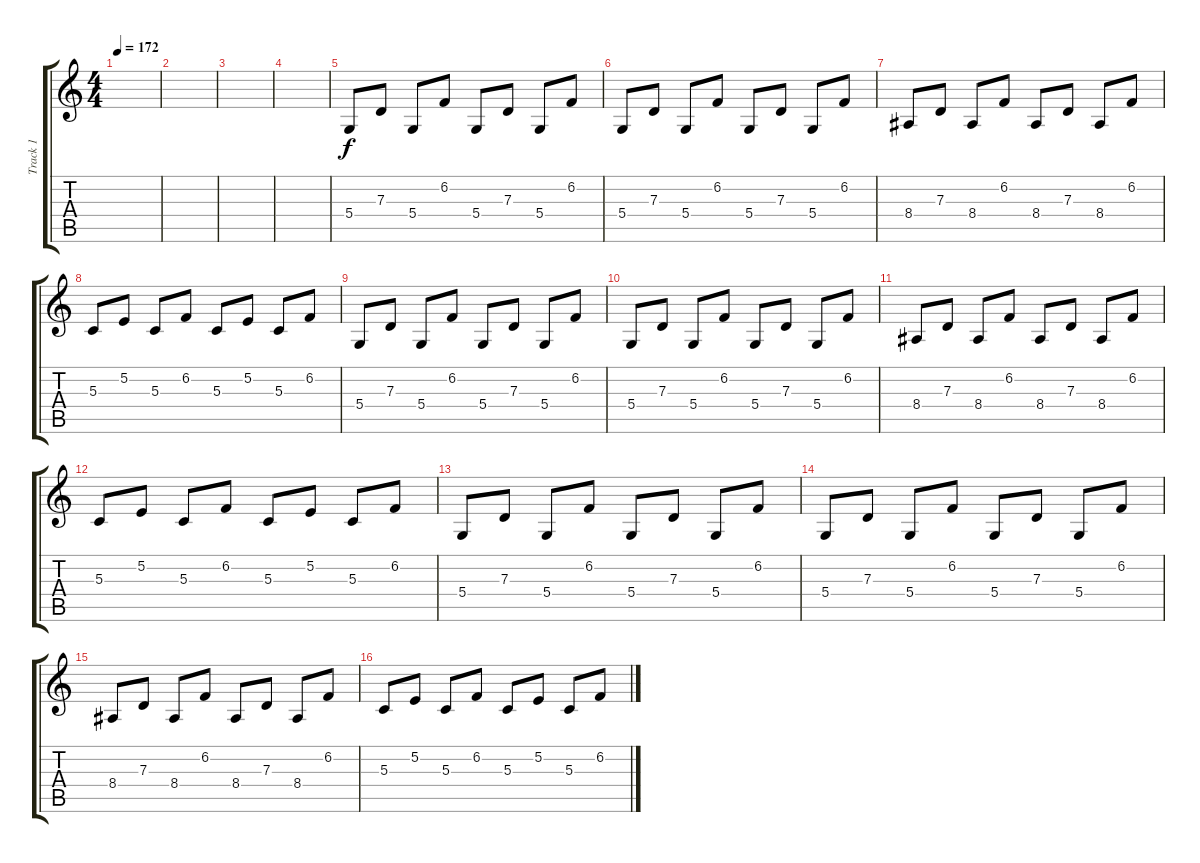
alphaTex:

\track ("Track 1" "Track 1") {instrument pad3polysynth}
\staff {score tabs}
\tuning (E4 B3 G3 D3 A2 D2) {hide}
\ts (4 4)
\tempo 172
\clef g2
\ks c
|
|
|
|
5.4.8 7.3.8 5.4.8 6.2.8 5.4.8 7.3.8 5.4.8 6.2.8 |
5.4.8 7.3.8 5.4.8 6.2.8 5.4.8 7.3.8 5.4.8 6.2.8 |
8.4.8 7.3.8 8.4.8 6.2.8 8.4.8 7.3.8 8.4.8 6.2.8 |
5.3.8 5.2.8 5.3.8 6.2.8 5.3.8 5.2.8 5.3.8 6.2.8 |
5.4.8 7.3.8 5.4.8 6.2.8 5.4.8 7.3.8 5.4.8 6.2.8 |
5.4.8 7.3.8 5.4.8 6.2.8 5.4.8 7.3.8 5.4.8 6.2.8 |
8.4.8 7.3.8 8.4.8 6.2.8 8.4.8 7.3.8 8.4.8 6.2.8 |
5.3.8 5.2.8 5.3.8 6.2.8 5.3.8 5.2.8 5.3.8 6.2.8 |
5.4.8 7.3.8 5.4.8 6.2.8 5.4.8 7.3.8 5.4.8 6.2.8 |
5.4.8 7.3.8 5.4.8 6.2.8 5.4.8 7.3.8 5.4.8 6.2.8 |
8.4.8 7.3.8 8.4.8 6.2.8 8.4.8 7.3.8 8.4.8 6.2.8 |
5.3.8 5.2.8 5.3.8 6.2.8 5.3.8 5.2.8 5.3.8 6.2.8
